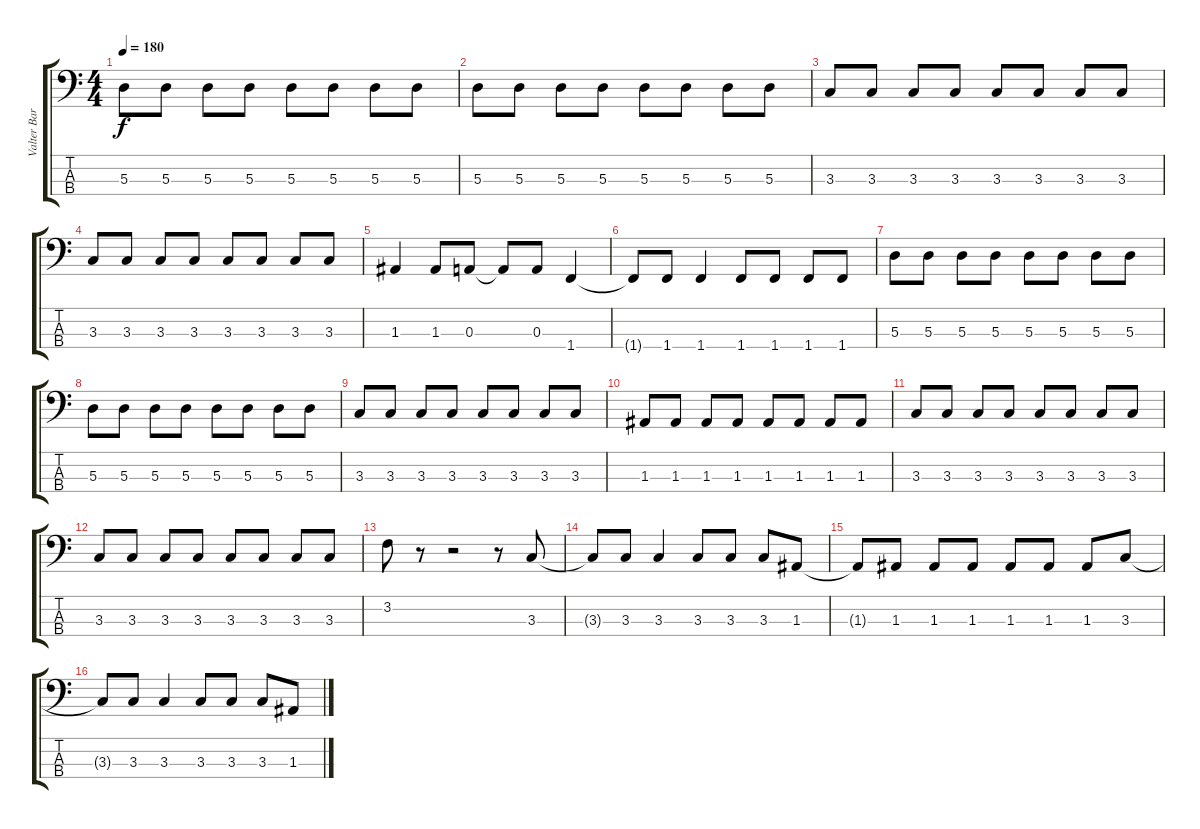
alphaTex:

\track ("Valter Barros" "Valter Bar") {instrument electricbasspick}
\staff {score tabs}
\tuning (G2 D2 A1 E1) {hide}
\ts (4 4)
\tempo 180
\clef f4
\ks c
5.3.8{dy f} 5.3.8 5.3.8 5.3.8 5.3.8 5.3.8 5.3.8 5.3.8 |
5.3.8 5.3.8 5.3.8 5.3.8 5.3.8 5.3.8 5.3.8 5.3.8 |
3.3.8 3.3.8 3.3.8 3.3.8 3.3.8 3.3.8 3.3.8 3.3.8 |
3.3.8 3.3.8 3.3.8 3.3.8 3.3.8 3.3.8 3.3.8 3.3.8 |
1.3.4 1.3.8 0.3.8 0.3{t}.8 0.3.8 1.4.4 |
1.4{t}.8 1.4.8 1.4.4 1.4.8 1.4.8 1.4.8 1.4.8 |
5.3.8 5.3.8 5.3.8 5.3.8 5.3.8 5.3.8 5.3.8 5.3.8 |
5.3.8 5.3.8 5.3.8 5.3.8 5.3.8 5.3.8 5.3.8 5.3.8 |
3.3.8 3.3.8 3.3.8 3.3.8 3.3.8 3.3.8 3.3.8 3.3.8 |
1.3.8 1.3.8 1.3.8 1.3.8 1.3.8 1.3.8 1.3.8 1.3.8 |
3.3.8 3.3.8 3.3.8 3.3.8 3.3.8 3.3.8 3.3.8 3.3.8 |
3.3.8 3.3.8 3.3.8 3.3.8 3.3.8 3.3.8 3.3.8 3.3.8 |
3.2.8 r.8 r.2 r.8 3.3.8 |
3.3{t}.8 3.3.8 3.3.4 3.3.8 3.3.8 3.3.8 1.3.8 |
1.3{t}.8 1.3.8 1.3.8 1.3.8 1.3.8 1.3.8 1.3.8 3.3.8 |
3.3{t}.8 3.3.8 3.3.4 3.3.8 3.3.8 3.3.8 1.3.8
